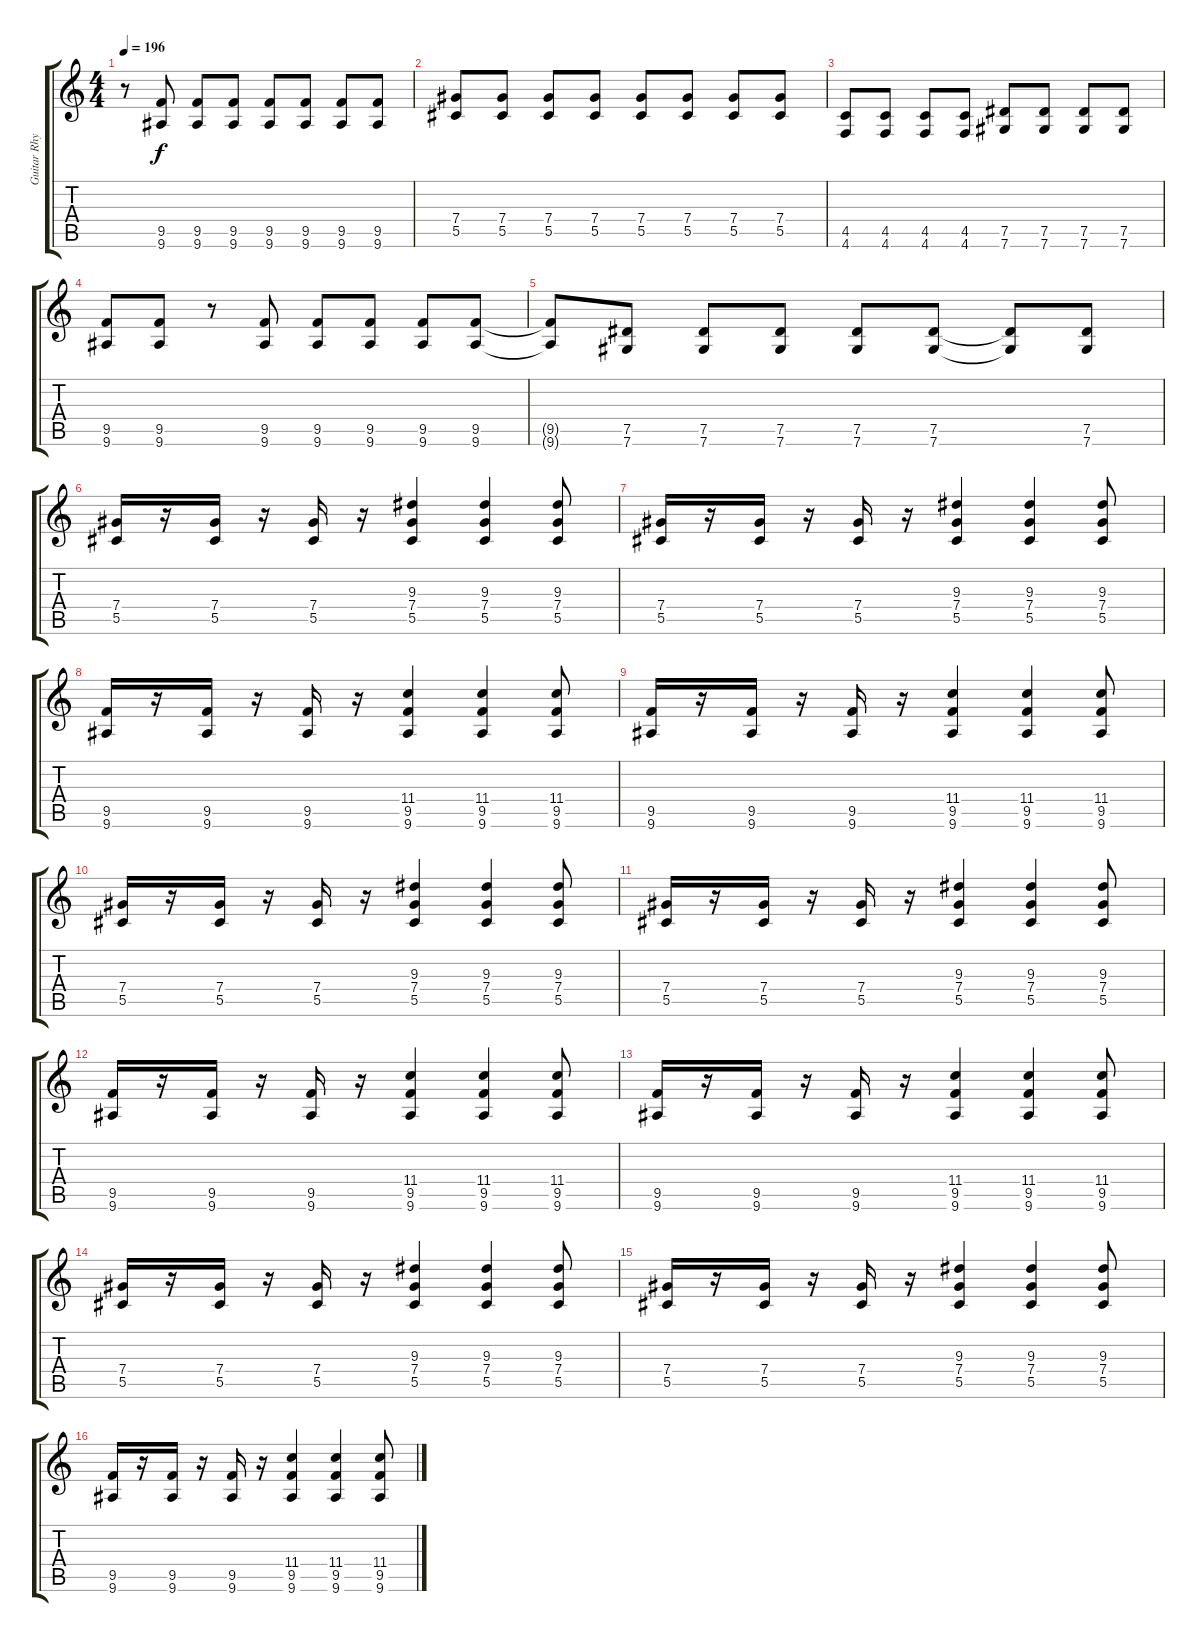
\track ("Guitar Rhythm 2" "Guitar Rhy") {instrument distortionguitar}
\staff {score tabs}
\tuning (Eb4 Bb3 Gb3 Db3 Ab2 Db2) {hide}
\ts (4 4)
\tempo 196
\clef g2
\ks c
r.8{dy f} (9.5 9.6).8 (9.5 9.6).8 (9.5 9.6).8 (9.5 9.6).8 (9.5 9.6).8 (9.5 9.6).8 (9.5 9.6).8 |
(7.4 5.5).8 (7.4 5.5).8 (7.4 5.5).8 (7.4 5.5).8 (7.4 5.5).8 (7.4 5.5).8 (7.4 5.5).8 (7.4 5.5).8 |
(4.5 4.6).8 (4.5 4.6).8 (4.5 4.6).8 (4.5 4.6).8 (7.5 7.6).8 (7.5 7.6).8 (7.5 7.6).8 (7.5 7.6).8 |
(9.5 9.6).8 (9.5 9.6).8 r.8 (9.5 9.6).8 (9.5 9.6).8 (9.5 9.6).8 (9.5 9.6).8 (9.5 9.6).8 |
(9.5{t} 9.6{t}).8 (7.5 7.6).8 (7.5 7.6).8 (7.5 7.6).8 (7.5 7.6).8 (7.5 7.6).8 (7.5{t} 7.6{t}).8 (7.5 7.6).8 |
(7.4 5.5).16 r.16 (7.4 5.5).16 r.16 (7.4 5.5).16 r.16 (9.3 7.4 5.5).4 (9.3 7.4 5.5).4 (9.3 7.4 5.5).8 |
(7.4 5.5).16 r.16 (7.4 5.5).16 r.16 (7.4 5.5).16 r.16 (9.3 7.4 5.5).4 (9.3 7.4 5.5).4 (9.3 7.4 5.5).8 |
(9.5 9.6).16 r.16 (9.5 9.6).16 r.16 (9.5 9.6).16 r.16 (11.4 9.5 9.6).4 (11.4 9.5 9.6).4 (11.4 9.5 9.6).8 |
(9.5 9.6).16 r.16 (9.5 9.6).16 r.16 (9.5 9.6).16 r.16 (11.4 9.5 9.6).4 (11.4 9.5 9.6).4 (11.4 9.5 9.6).8 |
(7.4 5.5).16 r.16 (7.4 5.5).16 r.16 (7.4 5.5).16 r.16 (9.3 7.4 5.5).4 (9.3 7.4 5.5).4 (9.3 7.4 5.5).8 |
(7.4 5.5).16 r.16 (7.4 5.5).16 r.16 (7.4 5.5).16 r.16 (9.3 7.4 5.5).4 (9.3 7.4 5.5).4 (9.3 7.4 5.5).8 |
(9.5 9.6).16 r.16 (9.5 9.6).16 r.16 (9.5 9.6).16 r.16 (11.4 9.5 9.6).4 (11.4 9.5 9.6).4 (11.4 9.5 9.6).8 |
(9.5 9.6).16 r.16 (9.5 9.6).16 r.16 (9.5 9.6).16 r.16 (11.4 9.5 9.6).4 (11.4 9.5 9.6).4 (11.4 9.5 9.6).8 |
(7.4 5.5).16 r.16 (7.4 5.5).16 r.16 (7.4 5.5).16 r.16 (9.3 7.4 5.5).4 (9.3 7.4 5.5).4 (9.3 7.4 5.5).8 |
(7.4 5.5).16 r.16 (7.4 5.5).16 r.16 (7.4 5.5).16 r.16 (9.3 7.4 5.5).4 (9.3 7.4 5.5).4 (9.3 7.4 5.5).8 |
(9.5 9.6).16 r.16 (9.5 9.6).16 r.16 (9.5 9.6).16 r.16 (11.4 9.5 9.6).4 (11.4 9.5 9.6).4 (11.4 9.5 9.6).8
